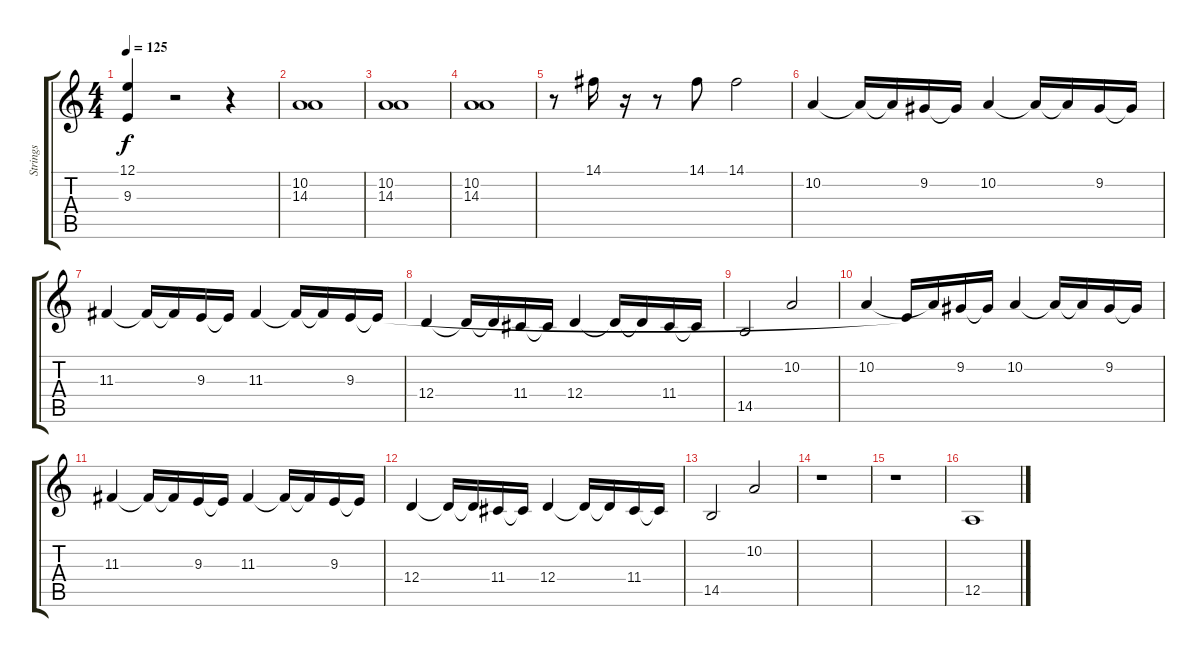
\track ("Strings" "Strings") {instrument stringensemble1}
\staff {score tabs}
\tuning (E4 B3 G3 D3 A2 E2) {hide}
\ts (4 4)
\tempo 125
\clef g2
\ks c
(12.1 9.3).4{dy f} r.2 r.4 |
(10.2 14.3).1 |
(10.2 14.3).1 |
(10.2 14.3).1 |
r.8 14.1.16 r.16 r.8 14.1.8 14.1.2 |
10.2.4{volume 8} 10.2{t}.16 10.2{t}.16 9.2.16 9.2{t}.16 10.2.4 10.2{t}.16 10.2{t}.16 9.2.16 9.2{t}.16 |
11.3.4 11.3{t}.16 11.3{t}.16 9.3.16 9.3{t}.16 11.3.4 11.3{t}.16 11.3{t}.16 9.3.16 9.3{t}.16 |
12.4.4 12.4{t}.16 12.4{t}.16 11.4.16 11.4{t}.16 12.4.4 12.4{t}.16 12.4{t}.16 11.4.16 11.4{t}.16 |
14.5.2 10.2.2 |
10.2.4{volume 8} 9.3{t}.16 10.2{t}.16 9.2.16 9.2{t}.16 10.2.4 10.2{t}.16 10.2{t}.16 9.2.16 9.2{t}.16 |
11.3.4 11.3{t}.16 11.3{t}.16 9.3.16 9.3{t}.16 11.3.4 11.3{t}.16 11.3{t}.16 9.3.16 9.3{t}.16 |
12.4.4 12.4{t}.16 12.4{t}.16 11.4.16 11.4{t}.16 12.4.4 12.4{t}.16 12.4{t}.16 11.4.16 11.4{t}.16 |
14.5.2 10.2.2 |
r.1 |
r.1 |
12.5.1
